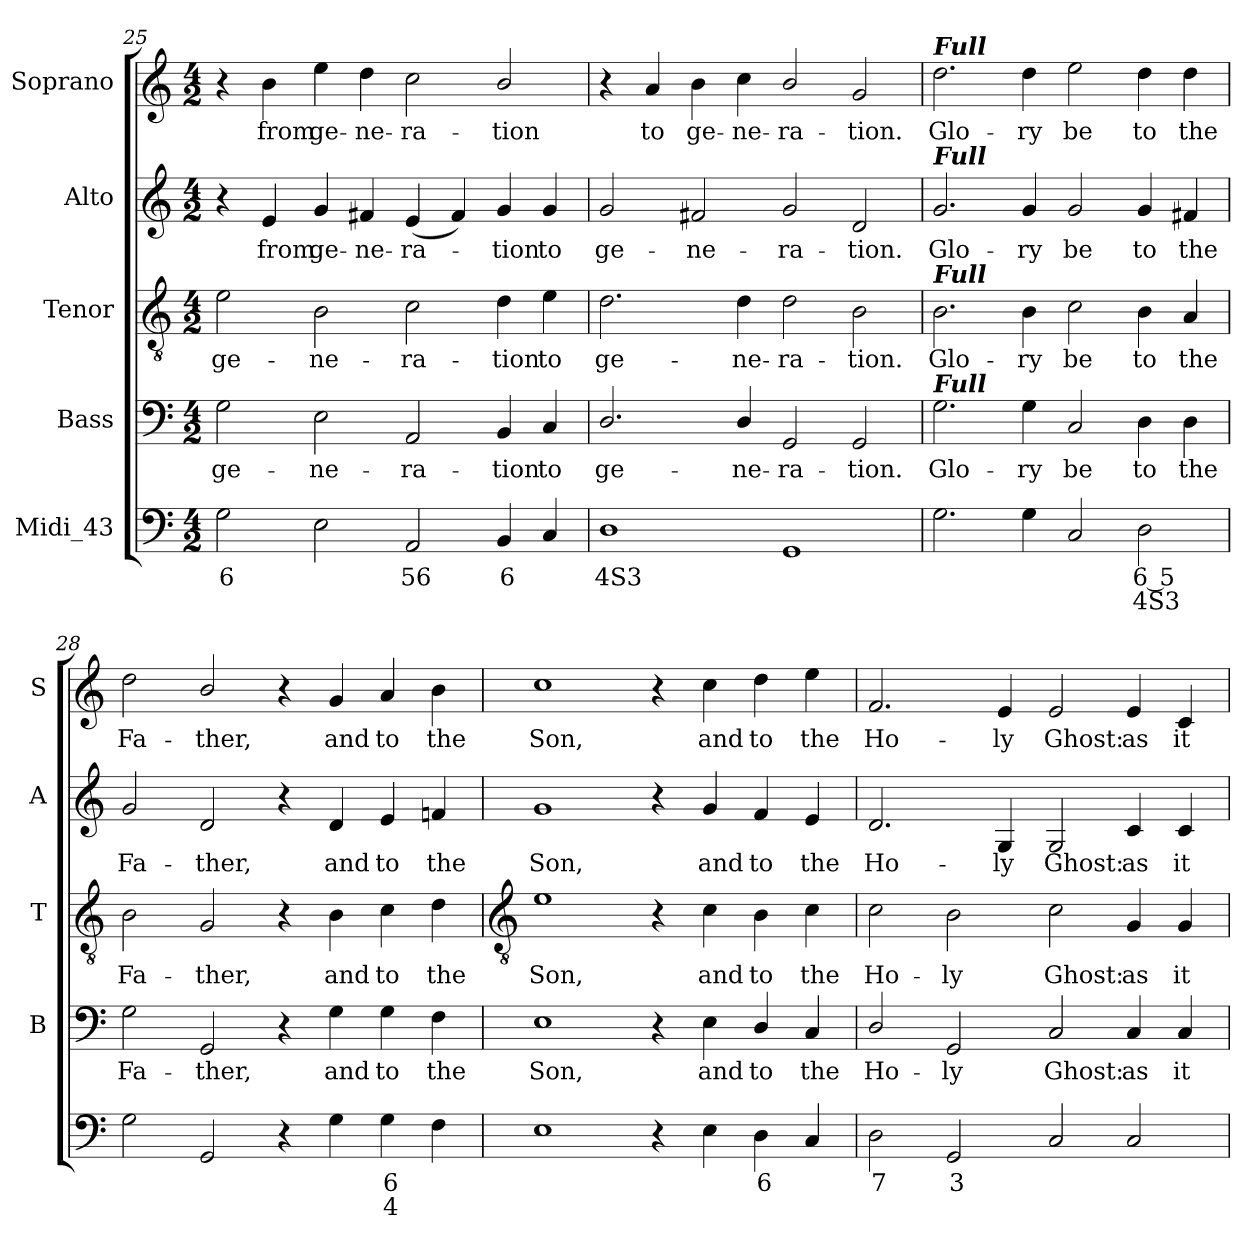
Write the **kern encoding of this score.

**kern	**text	**text	**kern	**text	**kern	**text	**kern	**text	**kern	**text
*part5	*part5	*part5	*part4	*part4	*part3	*part3	*part2	*part2	*part1	*part1
*staff5	*staff5	*staff5	*staff4	*staff4	*staff3	*staff3	*staff2	*staff2	*staff1	*staff1
*I"Midi_43	*	*	*I"Bass	*	*I"Tenor	*	*I"Alto	*	*I"Soprano	*
*	*	*	*I'B	*	*I'T	*	*I'A	*	*I'S	*
!!LO:LB:g=z
*clefF4	*	*	*clefF4	*	*clefGv2	*	*clefG2	*	*clefG2	*
*k[]	*	*	*k[]	*	*k[]	*	*k[]	*	*k[]	*
*C:	*	*	*C:	*	*C:	*	*C:	*	*C:	*
*M4/2	*	*	*M4/2	*	*M4/2	*	*M4/2	*	*M4/2	*
=25	=25	=25	=25	=25	=25	=25	=25	=25	=25	=25
!	!LO:LY:b	!	!	!LO:LY:b	!	!LO:LY:b	!	!	!	!
2G	6	.	2G	ge-	2e	ge-	4r	.	4r	.
!	!	!	!	!	!	!	!	!LO:LY:b	!	!LO:LY:b
.	.	.	.	.	.	.	4e	from	4b	from
!	!	!	!	!LO:LY:b	!	!LO:LY:b	!	!LO:LY:b	!	!LO:LY:b
2E	.	.	2E	-ne-	2B	-ne-	4g	ge-	4ee	ge-
!	!	!	!	!	!	!	!	!LO:LY:b	!	!LO:LY:b
.	.	.	.	.	.	.	4f#X	-ne-	4dd	-ne-
!	!LO:LY:b	!	!	!LO:LY:b	!	!LO:LY:b	!	!LO:LY:b	!	!LO:LY:b
2AA	56	.	2AA	-ra-	2c	-ra-	(<4e	-ra-	2cc	-ra-
.	.	.	.	.	.	.	4f#)	.	.	.
!	!LO:LY:b	!	!	!LO:LY:b	!	!LO:LY:b	!	!LO:LY:b	!	!LO:LY:b
4BB	6	.	4BB	-tion	4d	-tion	4g	tion	2b/	-tion
!	!	!	!	!LO:LY:b	!	!LO:LY:b	!	!LO:LY:b	!	!
4C	.	.	4C	to	4e	to	4g	to	.	.
=26	=26	=26	=26	=26	=26	=26	=26	=26	=26	=26
!	!LO:LY:b	!	!	!LO:LY:b	!	!LO:LY:b	!	!LO:LY:b	!	!
1D	4S3	.	2.D/	ge-	2.d	ge-	2g	ge-	4r	.
!	!	!	!	!	!	!	!	!	!	!LO:LY:b
.	.	.	.	.	.	.	.	.	4a	to
!	!	!	!	!	!	!	!	!LO:LY:b	!	!LO:LY:b
.	.	.	.	.	.	.	2f#X	-ne-	4b	ge-
!	!	!	!	!LO:LY:b	!	!LO:LY:b	!	!	!	!LO:LY:b
.	.	.	4D/	-ne-	4d	-ne-	.	.	4cc	-ne-
!	!	!	!	!LO:LY:b	!	!LO:LY:b	!	!LO:LY:b	!	!LO:LY:b
1GG	.	.	2GG	-ra-	2d	-ra-	2g	-ra-	2b/	-ra-
!	!	!	!	!LO:LY:b	!	!LO:LY:b	!	!LO:LY:b	!	!LO:LY:b
.	.	.	2GG	-tion.	2B	-tion.	2d	-tion.	2g	-tion.
=27	=27	=27	=27	=27	=27	=27	=27	=27	=27	=27
!	!	!	!	!	!	!	!	!	!LO:TX:a:Bi:t=Full	!
!	!	!	!	!	!	!	!LO:TX:a:Bi:t=Full	!	!	!
!	!	!	!	!	!LO:TX:a:Bi:t=Full	!	!	!	!	!
!	!	!	!LO:TX:a:Bi:t=Full	!	!	!	!	!	!	!
!	!	!	!	!LO:LY:b	!	!LO:LY:b	!	!LO:LY:b	!	!LO:LY:b
2.G	.	.	2.G	Glo-	2.B	Glo-	2.g	Glo-	2.dd	Glo-
!	!	!	!	!LO:LY:b	!	!LO:LY:b	!	!LO:LY:b	!	!LO:LY:b
4G	.	.	4G	-ry	4B	-ry	4g	-ry	4dd	-ry
!	!	!	!	!LO:LY:b	!	!LO:LY:b	!	!LO:LY:b	!	!LO:LY:b
2C	.	.	2C	be	2c	be	2g	be	2ee	be
!	!LO:LY:b	!LO:LY:b	!	!LO:LY:b	!	!LO:LY:b	!	!LO:LY:b	!	!LO:LY:b
2D	6 5	4S3	4D	to	4B	to	4g	to	4dd	to
!	!	!	!	!LO:LY:b	!	!LO:LY:b	!	!LO:LY:b	!	!LO:LY:b
.	.	.	4D	the	4A	the	4f#X	the	4dd	the
=28	=28	=28	=28	=28	=28	=28	=28	=28	=28	=28
!	!	!	!	!LO:LY:b	!	!LO:LY:b	!	!LO:LY:b	!	!LO:LY:b
2G	.	.	2G	Fa-	2B	Fa-	2g	Fa-	2dd	Fa-
!	!	!	!	!LO:LY:b	!	!LO:LY:b	!	!LO:LY:b	!	!LO:LY:b
2GG	.	.	2GG	-ther,	2G	-ther,	2d	-ther,	2b/	-ther,
4r	.	.	4r	.	4r	.	4r	.	4r	.
!	!	!	!	!LO:LY:b	!	!LO:LY:b	!	!LO:LY:b	!	!LO:LY:b
4G	.	.	4G	and	4B	and	4d	and	4g	and
!	!LO:LY:b	!LO:LY:b	!	!LO:LY:b	!	!LO:LY:b	!	!LO:LY:b	!	!LO:LY:b
4G	6	4	4G	to	4c	to	4e	to	4a	to
!	!	!	!	!LO:LY:b	!	!LO:LY:b	!	!LO:LY:b	!	!LO:LY:b
4F	.	.	4F	the	4d	the	4fn	the	4b	the
!!LO:LB:g=z
=29	=29	=29	=29	=29	=29	=29	=29	=29	=29	=29
*	*	*	*	*	*clefGv2	*	*	*	*	*
!	!	!	!	!LO:LY:b	!	!LO:LY:b	!	!LO:LY:b	!	!LO:LY:b
1E	.	.	1E	Son,	1e	Son,	1g	Son,	1cc	Son,
4r	.	.	4r	.	4r	.	4r	.	4r	.
!	!	!	!	!LO:LY:b	!	!LO:LY:b	!	!LO:LY:b	!	!LO:LY:b
4E	.	.	4E	and	4c	and	4g	and	4cc	and
!	!LO:LY:b	!	!	!LO:LY:b	!	!LO:LY:b	!	!LO:LY:b	!	!LO:LY:b
4D	6	.	4D/	to	4B	to	4f	to	4dd	to
!	!	!	!	!LO:LY:b	!	!LO:LY:b	!	!LO:LY:b	!	!LO:LY:b
4C	.	.	4C	the	4c	the	4e	the	4ee	the
=30	=30	=30	=30	=30	=30	=30	=30	=30	=30	=30
!	!LO:LY:b	!	!	!LO:LY:b	!	!LO:LY:b	!	!LO:LY:b	!	!LO:LY:b
2D	7	.	2D/	Ho-	2c	Ho-	2.d	Ho-	2.f	Ho-
!	!LO:LY:b	!	!	!LO:LY:b	!	!LO:LY:b	!	!	!	!
2GG	3	.	2GG	-ly	2B	-ly	.	.	.	.
!	!	!	!	!	!	!	!	!LO:LY:b	!	!LO:LY:b
.	.	.	.	.	.	.	4G	-ly	4e	-ly
!	!	!	!	!LO:LY:b	!	!LO:LY:b	!	!LO:LY:b	!	!LO:LY:b
2C	.	.	2C	Ghost:	2c	Ghost:	2G	Ghost:	2e	Ghost:
!	!	!	!	!LO:LY:b	!	!LO:LY:b	!	!LO:LY:b	!	!LO:LY:b
2C	.	.	4C	as	4G	as	4c	as	4e	as
!	!	!	!	!LO:LY:b	!	!LO:LY:b	!	!LO:LY:b	!	!LO:LY:b
.	.	.	4C	it	4G	it	4c	it	4c	it
=	=	=	=	=	=	=	=	=	=	=
*-	*-	*-	*-	*-	*-	*-	*-	*-	*-	*-
